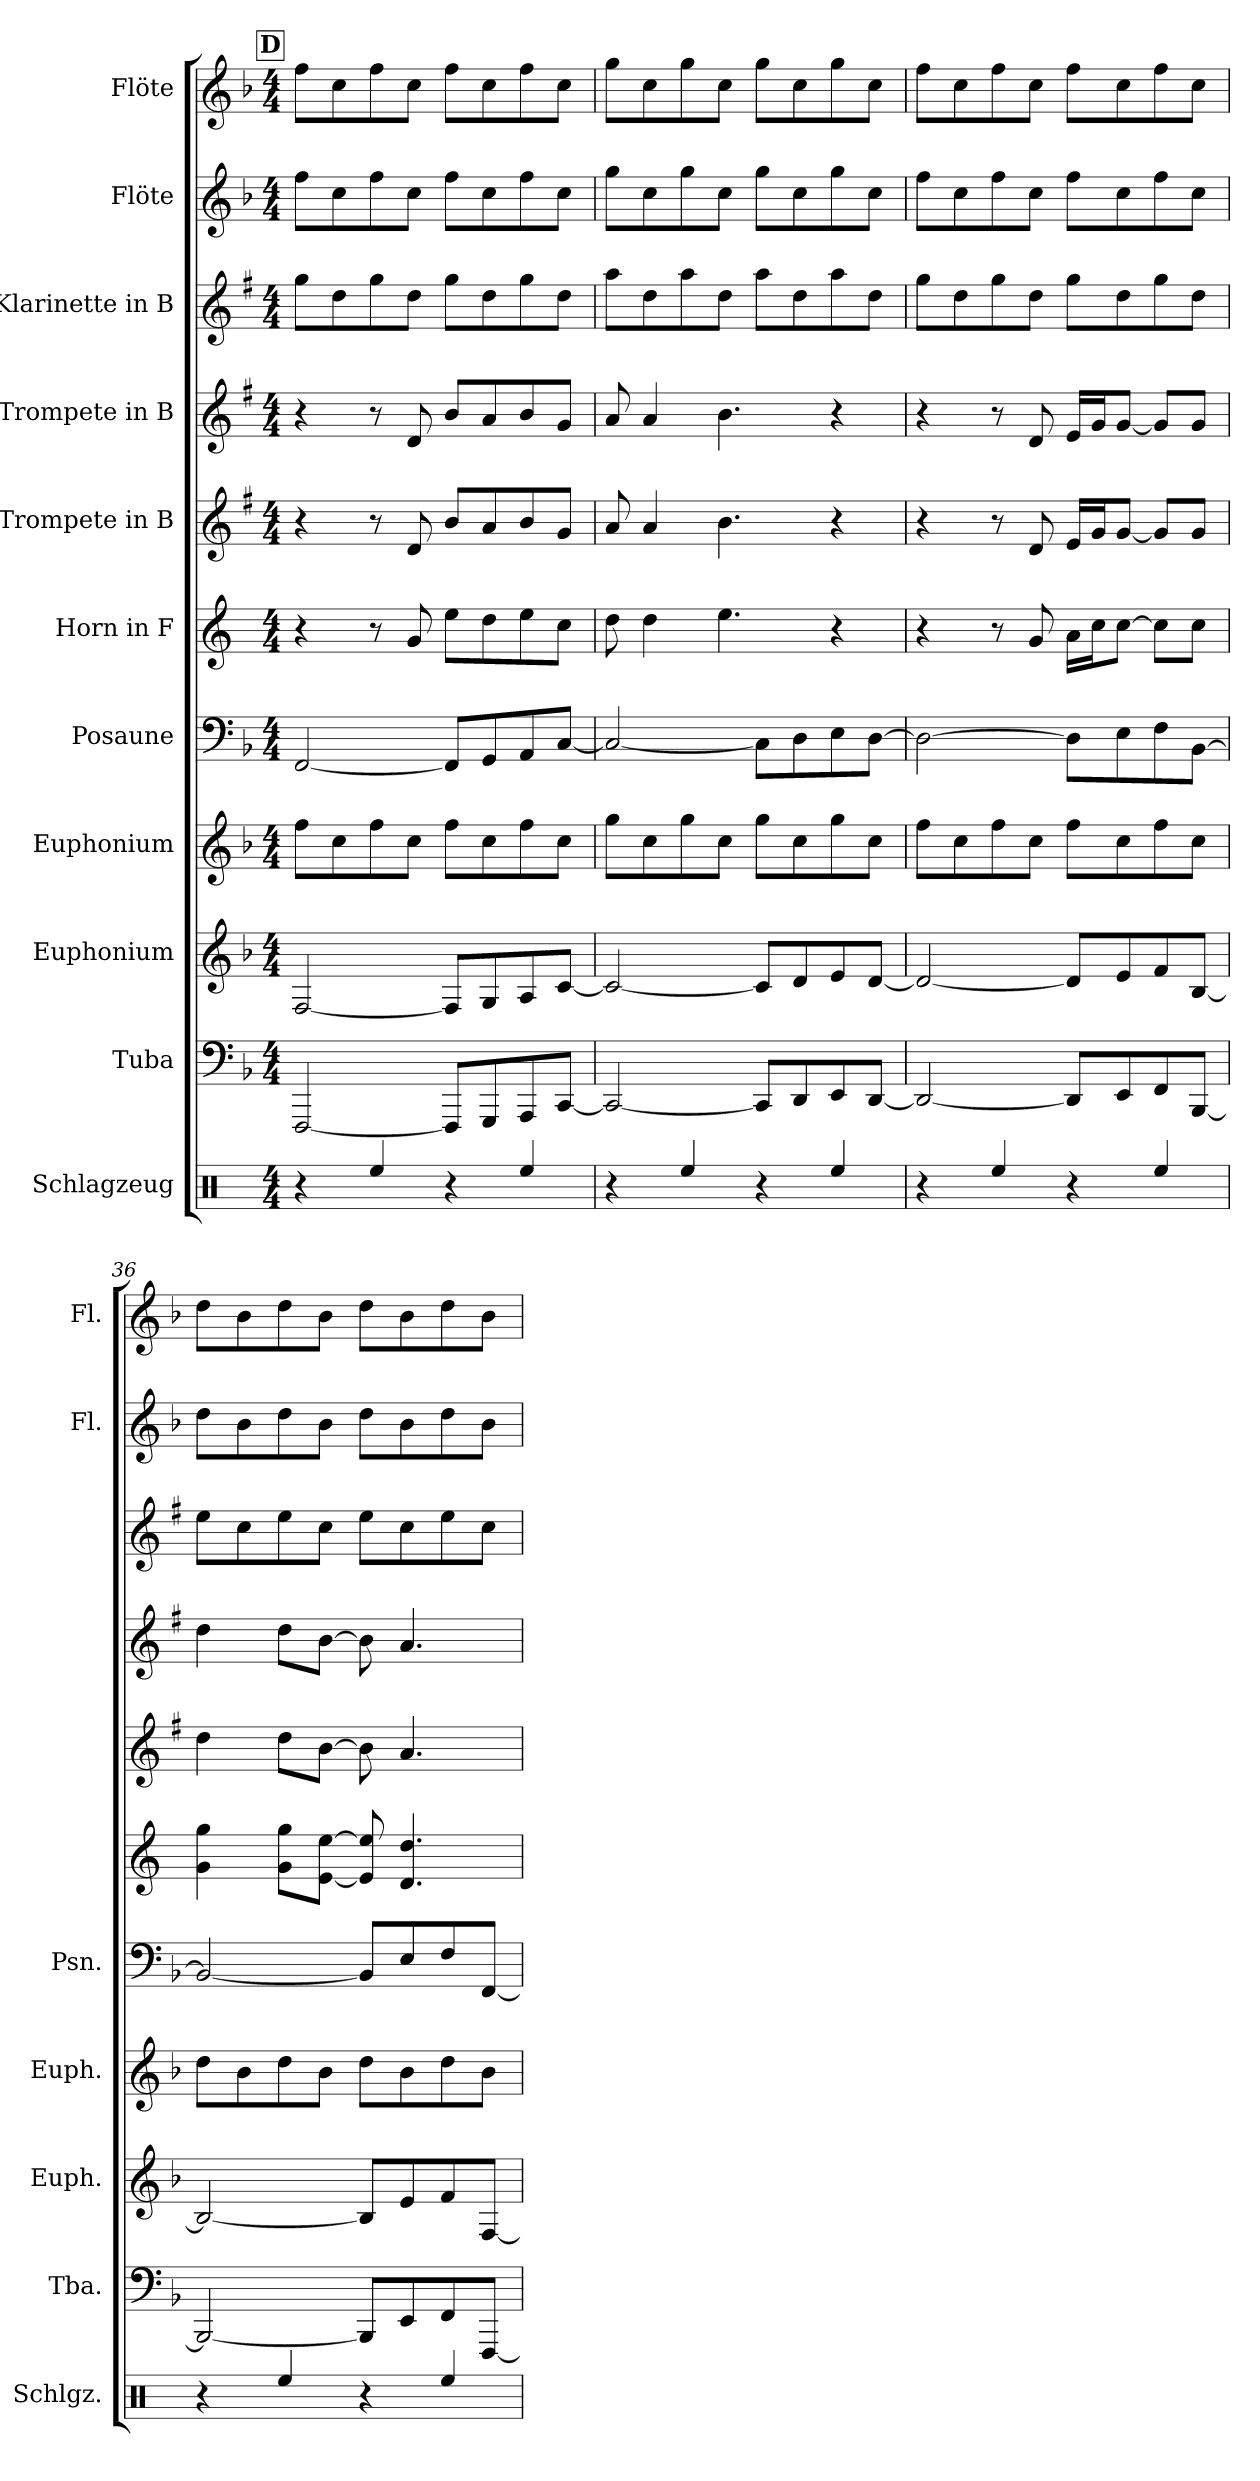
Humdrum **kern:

**kern	**kern	**kern	**kern	**kern	**kern	**kern	**kern	**kern	**kern	**kern
*part11	*part10	*part9	*part8	*part7	*part6	*part5	*part4	*part3	*part2	*part1
*staff11	*staff10	*staff9	*staff8	*staff7	*staff6	*staff5	*staff4	*staff3	*staff2	*staff1
*I"Schlagzeug	*I"Tuba	*I"Euphonium	*I"Euphonium	*I"Posaune	*I"Horn in F	*I"Trompete in B	*I"Trompete in B	*I"Klarinette in B	*I"Flöte	*I"Flöte
*I'Schlgz.	*I'Tba.	*I'Euph.	*I'Euph.	*I'Psn.	*	*	*	*	*I'Fl.	*I'Fl.
!!LO:LB:g=z
*clefX	*clefF4	*clefG2	*clefG2	*clefF4	*clefG2	*clefG2	*clefG2	*clefG2	*clefG2	*clefG2
*	*	*ITrd8c14	*ITrd8c14	*	*ITrd4c7	*ITrd1c2	*ITrd1c2	*ITrd1c2	*	*
*k[]	*k[b-]	*k[b-]	*k[b-]	*k[b-]	*k[b-]	*k[b-]	*k[b-]	*k[b-]	*k[b-]	*k[b-]
*M4/4	*M4/4	*M4/4	*M4/4	*M4/4	*M4/4	*M4/4	*M4/4	*M4/4	*M4/4	*M4/4
!!LO:REH:place=s1:a:B:fs=14:t=D
=33	=33	=33	=33	=33	=33	=33	=33	=33	=33	=33
4r	[2FFF/	[2FF/	8f\L	[2FF/	4r	4r	4r	8ff\L	8ff\L	8ff\L
.	.	.	8c\	.	.	.	.	8cc\	8cc\	8cc\
4Ree/	.	.	8f\	.	8r	8r	8r	8ff\	8ff\	8ff\
.	.	.	8c\J	.	8c/	8c/	8c/	8cc\J	8cc\J	8cc\J
4r	8FFF/L]	8FF/L]	8f\L	8FF/L]	8a\L	8a/L	8a/L	8ff\L	8ff\L	8ff\L
.	8GGG/	8GG/	8c\	8GG/	8g\	8g/	8g/	8cc\	8cc\	8cc\
4Ree/	8AAA/	8AA/	8f\	8AA/	8a\	8a/	8a/	8ff\	8ff\	8ff\
.	[8CC/J	[8C/J	8c\J	[8C/J	8f\J	8f/J	8f/J	8cc\J	8cc\J	8cc\J
=34	=34	=34	=34	=34	=34	=34	=34	=34	=34	=34
4r	2CC/_	2C/_	8g\L	2C/_	8g\	8g/	8g/	8gg\L	8gg\L	8gg\L
.	.	.	8c\	.	4g\	4g/	4g/	8cc\	8cc\	8cc\
4Ree/	.	.	8g\	.	.	.	.	8gg\	8gg\	8gg\
.	.	.	8c\J	.	4.a\	4.a\	4.a\	8cc\J	8cc\J	8cc\J
4r	8CC/L]	8C/L]	8g\L	8C\L]	.	.	.	8gg\L	8gg\L	8gg\L
.	8DD/	8D/	8c\	8D\	.	.	.	8cc\	8cc\	8cc\
4Ree/	8EE/	8E/	8g\	8E\	4r	4r	4r	8gg\	8gg\	8gg\
.	[8DD/J	[8D/J	8c\J	[8D\J	.	.	.	8cc\J	8cc\J	8cc\J
=35	=35	=35	=35	=35	=35	=35	=35	=35	=35	=35
4r	2DD/_	2D/_	8f\L	2D\_	4r	4r	4r	8ff\L	8ff\L	8ff\L
.	.	.	8c\	.	.	.	.	8cc\	8cc\	8cc\
4Ree/	.	.	8f\	.	8r	8r	8r	8ff\	8ff\	8ff\
.	.	.	8c\J	.	8c/	8c/	8c/	8cc\J	8cc\J	8cc\J
4r	8DD/L]	8D/L]	8f\L	8D\L]	16d\LL	16d/LL	16d/LL	8ff\L	8ff\L	8ff\L
.	.	.	.	.	16f\J	16f/J	16f/J	.	.	.
.	8EE/	8E/	8c\	8E\	[8f\J	[8f/J	[8f/J	8cc\	8cc\	8cc\
4Ree/	8FF/	8F/	8f\	8F\	8f\L]	8f/L]	8f/L]	8ff\	8ff\	8ff\
.	[8BBB-/J	[8BB-/J	8c\J	[8BB-\J	8f\J	8f/J	8f/J	8cc\J	8cc\J	8cc\J
=36	=36	=36	=36	=36	=36	=36	=36	=36	=36	=36
4r	2BBB-/_	2BB-/_	8d\L	2BB-/_	4c\ 4cc\	4cc\	4cc\	8dd\L	8dd\L	8dd\L
.	.	.	8B-\	.	.	.	.	8b-\	8b-\	8b-\
4Ree/	.	.	8d\	.	8c\ 8cc\L	8cc\L	8cc\L	8dd\	8dd\	8dd\
.	.	.	8B-\J	.	[8A\ [8a\J	[8a\J	[8a\J	8b-\J	8b-\J	8b-\J
4r	8BBB-/L]	8BB-/L]	8d\L	8BB-/L]	8A/] 8a/]	8a\]	8a\]	8dd\L	8dd\L	8dd\L
.	8EE/	8E/	8B-\	8E/	4.G/ 4.g/	4.g/	4.g/	8b-\	8b-\	8b-\
4Ree/	8FF/	8F/	8d\	8F/	.	.	.	8dd\	8dd\	8dd\
.	[8FFF/J	[8FF/J	8B-\J	[8FF/J	.	.	.	8b-\J	8b-\J	8b-\J
=	=	=	=	=	=	=	=	=	=	=
*-	*-	*-	*-	*-	*-	*-	*-	*-	*-	*-
